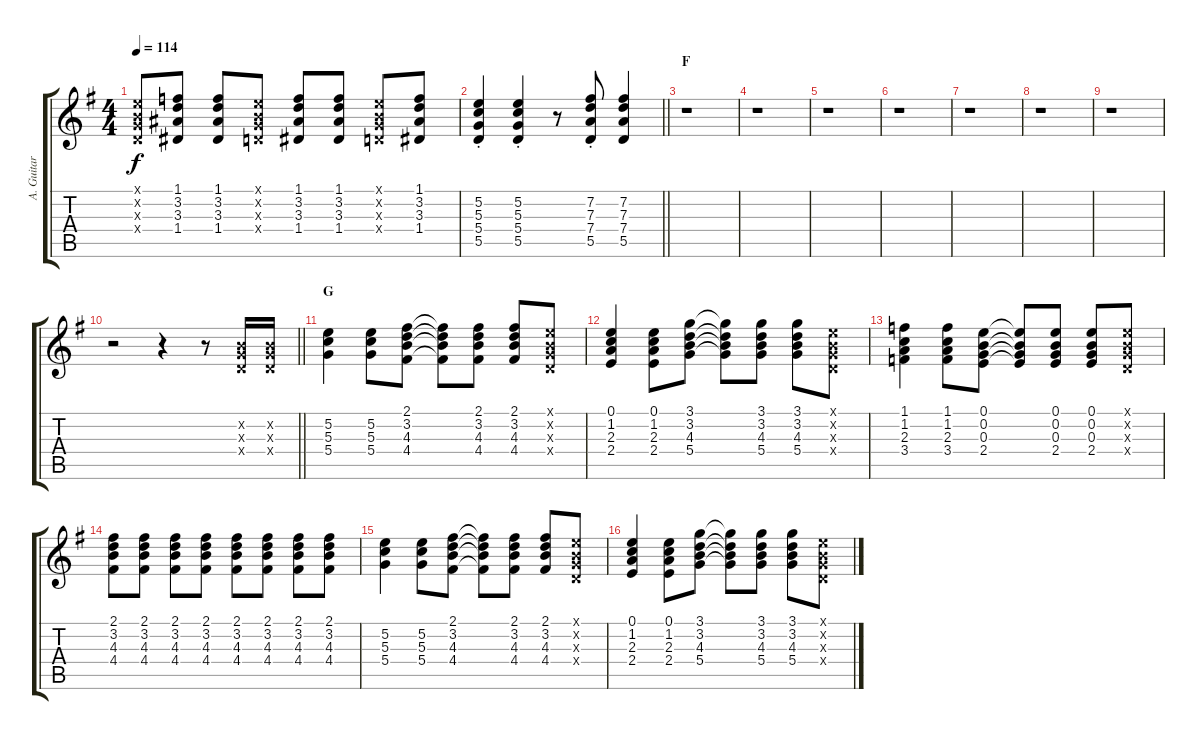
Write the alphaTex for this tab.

\track ("A. Guitar II" "A. Guitar ") {instrument acousticguitarsteel}
\staff {score tabs}
\tuning (E4 B3 G3 D3 A2 E2) {hide}
\ts (4 4)
\tempo 114
\clef g2
\ks g
(0.1{x} 0.2{x} 0.3{x} 0.4{x}).8{dy f} (1.1 3.2 3.3 1.4).8 (1.1 3.2 3.3 1.4).8 (0.1{x} 0.2{x} 0.3{x} 0.4{x}).8 (1.1 3.2 3.3 1.4).8 (1.1 3.2 3.3 1.4).8 (0.1{x} 0.2{x} 0.3{x} 0.4{x}).8 (1.1 3.2 3.3 1.4).8 |
\barLineRight lightlight
(5.2{st} 5.3{st} 5.4{st} 5.5{st}).4 (5.2{st} 5.3{st} 5.4{st} 5.5{st}).4 r.8 (7.2{st} 7.3{st} 7.4{st} 5.5{st}).8 (7.2 7.3 7.4 5.5).4 |
\section ("" "F")
r.1 |
r.1 |
r.1 |
r.1 |
r.1 |
r.1 |
r.1 |
\barLineRight lightlight
r.2 r.4 r.8 (0.2{x} 0.3{x} 0.4{x}).16 (0.2{x} 0.3{x} 0.4{x}).16 |
\section ("" "G")
(5.2 5.3 5.4).4 (5.2 5.3 5.4).8 (2.1 3.2 4.3 4.4).8 (2.1{t} 3.2{t} 4.3{t} 4.4{t}).8 (2.1 3.2 4.3 4.4).8 (2.1 3.2 4.3 4.4).8 (0.1{x} 0.2{x} 0.3{x} 0.4{x}).8 |
(0.1 1.2 2.3 2.4).4 (0.1 1.2 2.3 2.4).8 (3.1 3.2 4.3 5.4).8 (3.1{t} 3.2{t} 4.3{t} 5.4{t}).8 (3.1 3.2 4.3 5.4).8 (3.1 3.2 4.3 5.4).8 (0.1{x} 0.2{x} 0.3{x} 0.4{x}).8 |
(1.1 1.2 2.3 3.4).4 (1.1 1.2 2.3 3.4).8 (0.1 0.2 0.3 2.4).8 (0.1{t} 0.2{t} 0.3{t} 2.4{t}).8 (0.1 0.2 0.3 2.4).8 (0.1 0.2 0.3 2.4).8 (0.1{x} 0.2{x} 0.3{x} 0.4{x}).8 |
(2.1 3.2 4.3 4.4).8 (2.1 3.2 4.3 4.4).8 (2.1 3.2 4.3 4.4).8 (2.1 3.2 4.3 4.4).8 (2.1 3.2 4.3 4.4).8 (2.1 3.2 4.3 4.4).8 (2.1 3.2 4.3 4.4).8 (2.1 3.2 4.3 4.4).8 |
(5.2 5.3 5.4).4 (5.2 5.3 5.4).8 (2.1 3.2 4.3 4.4).8 (2.1{t} 3.2{t} 4.3{t} 4.4{t}).8 (2.1 3.2 4.3 4.4).8 (2.1 3.2 4.3 4.4).8 (0.1{x} 0.2{x} 0.3{x} 0.4{x}).8 |
(0.1 1.2 2.3 2.4).4 (0.1 1.2 2.3 2.4).8 (3.1 3.2 4.3 5.4).8 (3.1{t} 3.2{t} 4.3{t} 5.4{t}).8 (3.1 3.2 4.3 5.4).8 (3.1 3.2 4.3 5.4).8 (0.1{x} 0.2{x} 0.3{x} 0.4{x}).8
